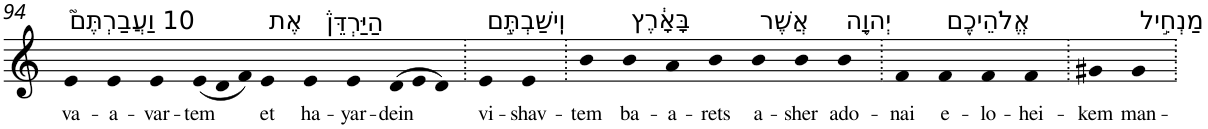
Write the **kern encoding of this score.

**kern	**text
*part1	*part1
*staff1	*staff1
*I"Piano	*
*I'Pno	*
!!LO:PB:g=z
*clefG2	*
*k[]	*
=94	=94
!LO:TX:a:t=10 וַעֲבַרְתֶּם֮	!
!	!LO:LY:b
4e	va-
!	!LO:LY:b
4e	-a-
!	!LO:LY:b
4e	-var-
*Xtuplet	*
!	!LO:LY:b
(12e	-tem
12d	.
12f)	.
!LO:TX:a:t=אֶת	!
!	!LO:LY:b
4e	et
!LO:TX:a:t=הַיַּרְדֵּן֒	!
!	!LO:LY:b
4e	ha-
!	!LO:LY:b
4e	-yar-
!	!LO:LY:b
(>12d	-dein
12e	.
12d)	.
=95.	=95.
!LO:TX:a:t=וִֽישַׁבְתֶּ֣ם	!
!	!LO:LY:b
4e	vi-
!	!LO:LY:b
4e	-shav-
=96.	=96.
!	!LO:LY:b
4b	-tem
!LO:TX:a:t=בָּאָ֔רֶץ	!
!	!LO:LY:b
4b	ba-
!	!LO:LY:b
4a	-a-
!	!LO:LY:b
4b	-rets
!LO:TX:a:t=אֲשֶׁר	!
!	!LO:LY:b
4b	a-
!	!LO:LY:b
4b	-sher
!LO:TX:a:t=יְהוָ֥ה	!
!	!LO:LY:b
4b	ado-
=97.	=97.
!	!LO:LY:b
4f	-nai
!LO:TX:a:t=אֱלֹהֵיכֶ֖ם	!
!	!LO:LY:b
4f	e-
!	!LO:LY:b
4f	-lo-
!	!LO:LY:b
4f	-hei-
=98.	=98.
!	!LO:LY:b
4g#X	-kem
!LO:TX:a:t=מַנְחִ֣יל	!
!	!LO:LY:b
4g#	man-
=.	=.
*-	*-
